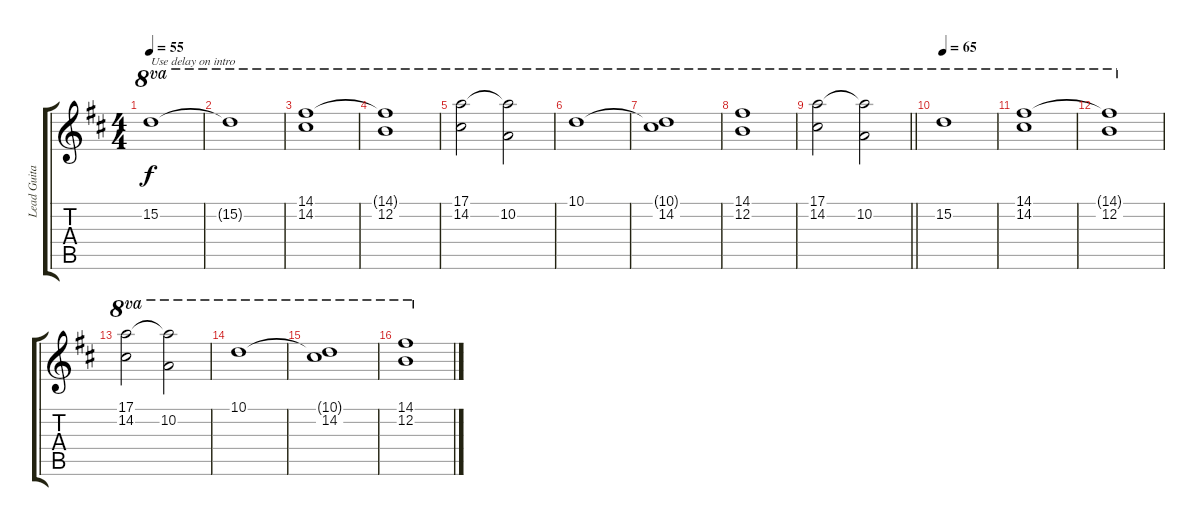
\track ("Lead Guitar" "Lead Guita") {instrument distortionguitar}
\staff {score tabs}
\tuning (E4 B3 G3 D3 A2 D2) {hide}
\ts (4 4)
\tempo 55
\clef g2
\ks d
15.2.1{ot 8va txt "Use delay on intro" dy f instrument distortionguitar} |
15.2{t}.1{ot 8va} |
(14.1 14.2).1{ot 8va} |
(14.1{t} 12.2).1{ot 8va} |
(17.1 14.2).2{ot 8va} (17.1{t} 10.2).2{ot 8va} |
10.1.1{ot 8va} |
(10.1{t} 14.2).1{ot 8va} |
(14.1 12.2).1{ot 8va} |
\barLineRight lightlight
(17.1 14.2).2{ot 8va} (17.1{t} 10.2).2{ot 8va} |
\tempo 65
15.2.1{ot 8va instrument distortionguitar} |
(14.1 14.2).1{ot 8va} |
(14.1{t} 12.2).1{ot 8va} |
(17.1 14.2).2{ot 8va} (17.1{t} 10.2).2{ot 8va} |
10.1.1{ot 8va} |
(10.1{t} 14.2).1{ot 8va} |
(14.1 12.2).1{ot 8va}
